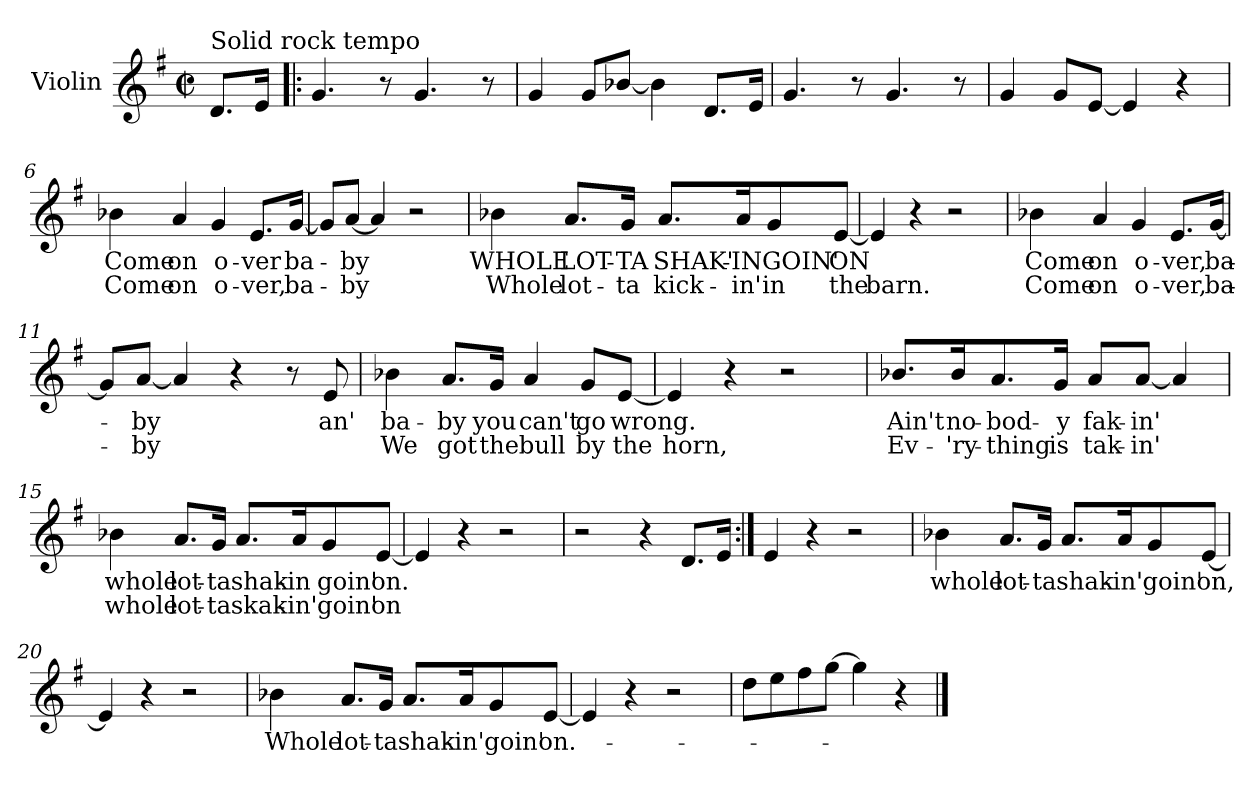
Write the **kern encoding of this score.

**kern	**text	**text
*part1	*part1	*part1
*staff1	*staff1	*staff1
*I"Violin	*	*
*I'Vln	*	*
*clefG2	*	*
*k[f#]	*	*
*G:	*	*
*M2/2	*	*
*met(c|)	*	*
=1	=1	=1
!LO:TX:a:t=Solid rock tempo	!	!
8.d/L	.	.
16e/Jk	.	.
=2!|:	=2!|:	=2!|:
4.g/	.	.
8r	.	.
4.g/	.	.
8r	.	.
=3	=3	=3
4g/	.	.
8g/L	.	.
[8b-X/J	.	.
4b-\]	.	.
8.d/L	.	.
16e/Jk	.	.
=4	=4	=4
4.g/	.	.
8r	.	.
4.g/	.	.
8r	.	.
!!LO:LB:g=z
=5	=5	=5
4g/	.	.
8g/L	.	.
[8e/J	.	.
4e/]	.	.
4r	.	.
=6	=6	=6
4b-X\	Come	Come
4a/	on	on
4g/	o-	o-
8.e/L	-ver	-ver,
[16g/Jk	ba-	ba-
=7	=7	=7
8g/L]	.	.
[8a/J	-by	-by
4a/]	.	.
2r	.	.
=8	=8	=8
4b-X\	WHOLE	Whole
8.a/L	LOT-	lot-
16g/Jk	-TA	-ta
8.a/L	SHAK'-	kick-
16a/K	-IN	-in'
8g/	GOIN'	in
[8e/J	ON	the
!!LO:LB:g=z
=9	=9	=9
4e/]	.	barn.
4r	.	.
2r	.	.
=10	=10	=10
4b-X\	Come	Come
4a/	on	on
4g/	o-	o-
8.e/L	-ver,	-ver,
[16g/Jk	ba-	ba-
=11	=11	=11
8g/L]	.	.
[8a/J	-by	-by
4a/]	.	.
4r	.	.
8r	.	.
8e/	an'	.
=12	=12	=12
4b-X\	ba-	We
8.a/L	-by	got
16g/Jk	you	the
4a/	can't	bull
8g/L	go	by
[8e/J	wrong.	the
!!LO:LB:g=z
=13	=13	=13
4e/]	.	horn,
4r	.	.
2r	.	.
=14	=14	=14
8.b-X/L	Ain't	Ev-
16b-/K	no-	-'ry-
8.a/	-bod-	-thing
16g/Jk	-y	is
8a/L	fak-	tak-
[8a/J	-in'	-in'
4a/]	.	.
=15	=15	=15
4b-X\	whole	whole
8.a/L	lot-	lot-
16g/Jk	-ta	-ta
8.a/L	shak-	skak-
16a/K	-in	-in'
8g/	goin'	goin'
[8e/J	on.	on
=16	=16	=16
4e/]	.	.
4r	.	.
2r	.	.
!!LO:LB:g=z
=17	=17	=17
2r	.	.
4r	.	.
8.d/L	.	.
16e/Jk	.	.
=18:|!	=18:|!	=18:|!
4e/	.	.
4r	.	.
2r	.	.
=19	=19	=19
4b-X\	whole	.
8.a/L	lot-	.
16g/Jk	-ta	.
8.a/L	shak-	.
16a/K	-in'	.
8g/	goin'	.
[8e/J	on,	.
=20	=20	=20
4e/]	.	.
4r	.	.
2r	.	.
!!LO:LB:g=z
=21	=21	=21
4b-X\	Whole	.
8.a/L	lot-	.
16g/Jk	-ta	.
8.a/L	shak-	.
16a/K	-in'	.
8g/	goin'	.
[8e/J	on.-	.
=22	=22	=22
4e/]	.	.
4r	.	.
2r	.	.
=23	=23	=23
8dd\L	.	.
8ee\	.	.
8ff#\	.	.
[8gg\J	.	.
4gg\]	.	.
4r	.	.
==	==	==
*-	*-	*-
